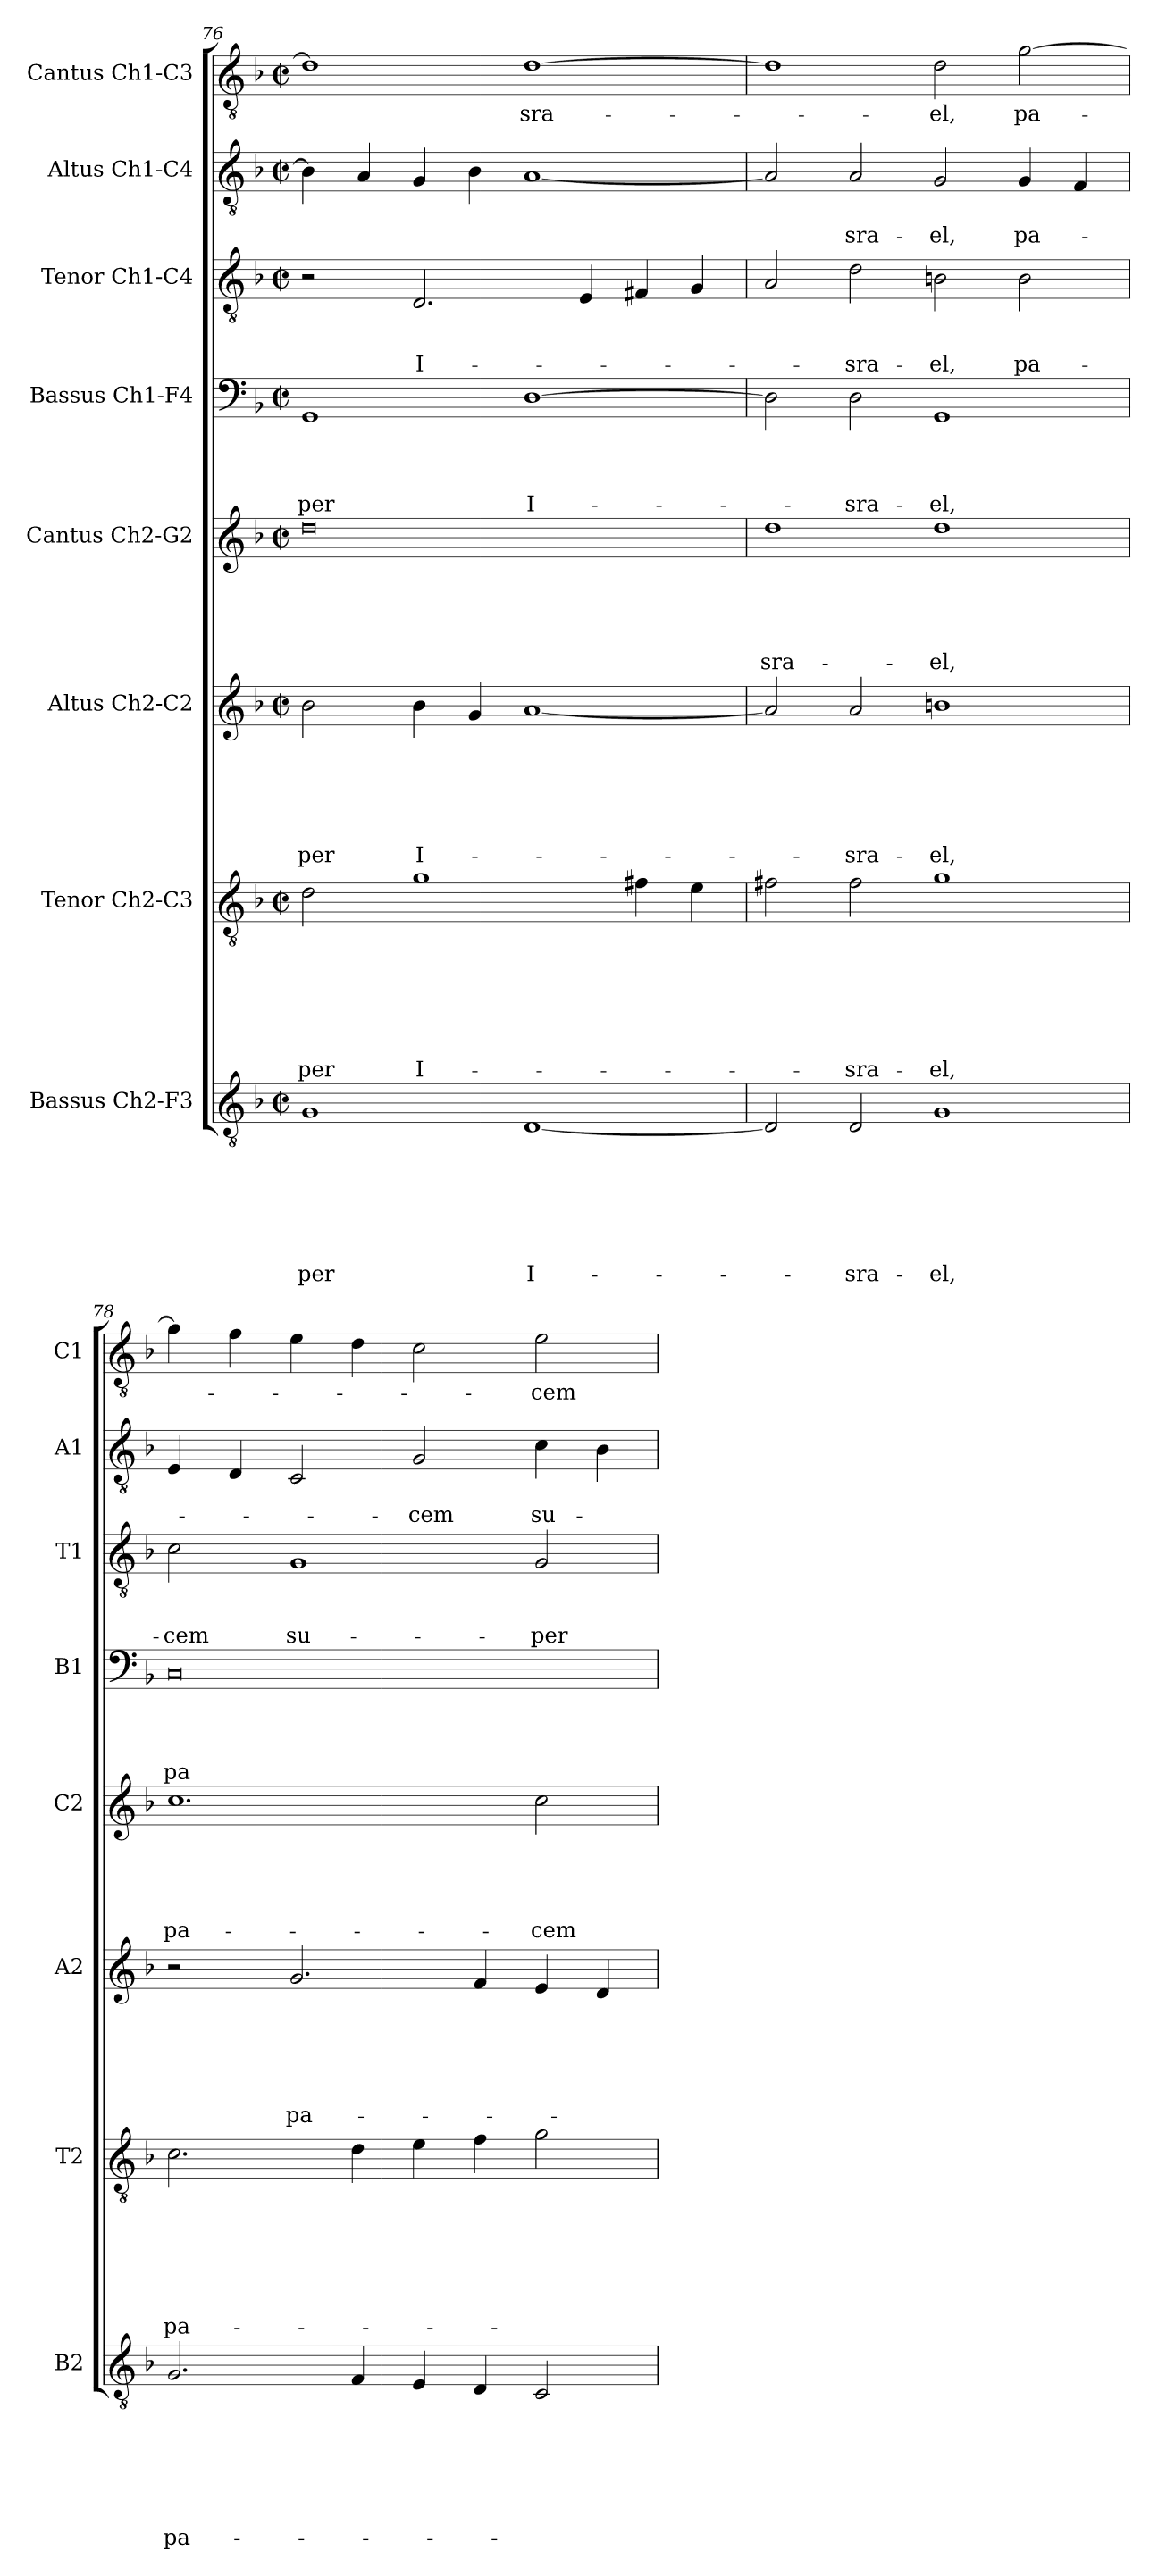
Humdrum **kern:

**kern	**text	**text	**text	**text	**text	**text	**text	**kern	**text	**text	**text	**text	**text	**text	**text	**kern	**text	**text	**text	**text	**text	**text	**kern	**text	**text	**text	**text	**text	**kern	**text	**text	**text	**text	**kern	**text	**text	**text	**kern	**text	**text	**kern	**text
*part8	*part8	*part8	*part8	*part8	*part8	*part8	*part8	*part7	*part7	*part7	*part7	*part7	*part7	*part7	*part7	*part6	*part6	*part6	*part6	*part6	*part6	*part6	*part5	*part5	*part5	*part5	*part5	*part5	*part4	*part4	*part4	*part4	*part4	*part3	*part3	*part3	*part3	*part2	*part2	*part2	*part1	*part1
*staff8	*staff8	*staff8	*staff8	*staff8	*staff8	*staff8	*staff8	*staff7	*staff7	*staff7	*staff7	*staff7	*staff7	*staff7	*staff7	*staff6	*staff6	*staff6	*staff6	*staff6	*staff6	*staff6	*staff5	*staff5	*staff5	*staff5	*staff5	*staff5	*staff4	*staff4	*staff4	*staff4	*staff4	*staff3	*staff3	*staff3	*staff3	*staff2	*staff2	*staff2	*staff1	*staff1
*I"Bassus Ch2-F3	*	*	*	*	*	*	*	*I"Tenor Ch2-C3	*	*	*	*	*	*	*	*I"Altus Ch2-C2	*	*	*	*	*	*	*I"Cantus Ch2-G2	*	*	*	*	*	*I"Bassus Ch1-F4	*	*	*	*	*I"Tenor Ch1-C4	*	*	*	*I"Altus Ch1-C4	*	*	*I"Cantus Ch1-C3	*
*I'B2	*	*	*	*	*	*	*	*I'T2	*	*	*	*	*	*	*	*I'A2	*	*	*	*	*	*	*I'C2	*	*	*	*	*	*I'B1	*	*	*	*	*I'T1	*	*	*	*I'A1	*	*	*I'C1	*
*clefGv2	*	*	*	*	*	*	*	*clefGv2	*	*	*	*	*	*	*	*clefG2	*	*	*	*	*	*	*clefG2	*	*	*	*	*	*clefF4	*	*	*	*	*clefGv2	*	*	*	*clefGv2	*	*	*clefGv2	*
*k[b-]	*	*	*	*	*	*	*	*k[b-]	*	*	*	*	*	*	*	*k[b-]	*	*	*	*	*	*	*k[b-]	*	*	*	*	*	*k[b-]	*	*	*	*	*k[b-]	*	*	*	*k[b-]	*	*	*k[b-]	*
*F:	*	*	*	*	*	*	*	*F:	*	*	*	*	*	*	*	*F:	*	*	*	*	*	*	*F:	*	*	*	*	*	*F:	*	*	*	*	*F:	*	*	*	*F:	*	*	*F:	*
*M2/2	*	*	*	*	*	*	*	*M2/2	*	*	*	*	*	*	*	*M2/2	*	*	*	*	*	*	*M2/2	*	*	*	*	*	*M2/2	*	*	*	*	*M2/2	*	*	*	*M2/2	*	*	*M2/2	*
*met(c|)	*	*	*	*	*	*	*	*met(c|)	*	*	*	*	*	*	*	*met(c|)	*	*	*	*	*	*	*met(c|)	*	*	*	*	*	*met(c|)	*	*	*	*	*met(c|)	*	*	*	*met(c|)	*	*	*met(c|)	*
=76	=76	=76	=76	=76	=76	=76	=76	=76	=76	=76	=76	=76	=76	=76	=76	=76	=76	=76	=76	=76	=76	=76	=76	=76	=76	=76	=76	=76	=76	=76	=76	=76	=76	=76	=76	=76	=76	=76	=76	=76	=76	=76
!	!	!	!	!	!	!	!LO:LY:b	!	!	!	!	!	!	!	!LO:LY:b	!	!	!	!	!	!	!LO:LY:b	!	!	!	!	!	!	!	!	!	!	!LO:LY:b	!	!	!	!	!	!	!	!	!
1G	.	.	.	.	.	.	-per	2d\	.	.	.	.	.	.	-per	2b-\	.	.	.	.	.	-per	0dd	.	.	.	.	.	1GG	.	.	.	-per	2r	.	.	.	4B-\]	.	.	1d]	.
.	.	.	.	.	.	.	.	.	.	.	.	.	.	.	.	.	.	.	.	.	.	.	.	.	.	.	.	.	.	.	.	.	.	.	.	.	.	4A/	.	.	.	.
!	!	!	!	!	!	!	!	!	!	!	!	!	!	!	!LO:LY:b	!	!	!	!	!	!	!LO:LY:b	!	!	!	!	!	!	!	!	!	!	!	!	!	!	!LO:LY:b	!	!	!	!	!
.	.	.	.	.	.	.	.	1g	.	.	.	.	.	.	I-	4b-\	.	.	.	.	.	I-	.	.	.	.	.	.	.	.	.	.	.	2.D/	.	.	I-	4G/	.	.	.	.
.	.	.	.	.	.	.	.	.	.	.	.	.	.	.	.	4g/	.	.	.	.	.	.	.	.	.	.	.	.	.	.	.	.	.	.	.	.	.	4B-\	.	.	.	.
!	!	!	!	!	!	!	!LO:LY:b	!	!	!	!	!	!	!	!	!	!	!	!	!	!	!	!	!	!	!	!	!	!	!	!	!	!LO:LY:b	!	!	!	!	!	!	!	!	!LO:LY:b
[1D	.	.	.	.	.	.	I-	.	.	.	.	.	.	.	.	[1a	.	.	.	.	.	.	.	.	.	.	.	.	[1D	.	.	.	I-	.	.	.	.	[1A	.	.	[1d	-sra-
.	.	.	.	.	.	.	.	.	.	.	.	.	.	.	.	.	.	.	.	.	.	.	.	.	.	.	.	.	.	.	.	.	.	4E/	.	.	.	.	.	.	.	.
.	.	.	.	.	.	.	.	4f#X\	.	.	.	.	.	.	.	.	.	.	.	.	.	.	.	.	.	.	.	.	.	.	.	.	.	4F#X/	.	.	.	.	.	.	.	.
.	.	.	.	.	.	.	.	4e\	.	.	.	.	.	.	.	.	.	.	.	.	.	.	.	.	.	.	.	.	.	.	.	.	.	4G/	.	.	.	.	.	.	.	.
=77	=77	=77	=77	=77	=77	=77	=77	=77	=77	=77	=77	=77	=77	=77	=77	=77	=77	=77	=77	=77	=77	=77	=77	=77	=77	=77	=77	=77	=77	=77	=77	=77	=77	=77	=77	=77	=77	=77	=77	=77	=77	=77
!	!	!	!	!	!	!	!	!	!	!	!	!	!	!	!	!	!	!	!	!	!	!	!	!	!	!	!	!LO:LY:b	!	!	!	!	!	!	!	!	!	!	!	!	!	!
2D/]	.	.	.	.	.	.	.	2f#X\	.	.	.	.	.	.	.	2a/]	.	.	.	.	.	.	1dd	.	.	.	.	-sra-	2D\]	.	.	.	.	2A/	.	.	.	2A/]	.	.	1d]	.
!	!	!	!	!	!	!	!LO:LY:b	!	!	!	!	!	!	!	!LO:LY:b	!	!	!	!	!	!	!LO:LY:b	!	!	!	!	!	!	!	!	!	!	!LO:LY:b	!	!	!	!LO:LY:b	!	!	!LO:LY:b	!	!
2D/	.	.	.	.	.	.	-sra-	2f#\	.	.	.	.	.	.	-sra-	2a/	.	.	.	.	.	-sra-	.	.	.	.	.	.	2D\	.	.	.	-sra-	2d\	.	.	-sra-	2A/	.	-sra-	.	.
!	!	!	!	!	!	!	!LO:LY:b	!	!	!	!	!	!	!	!LO:LY:b	!	!	!	!	!	!	!LO:LY:b	!	!	!	!	!	!LO:LY:b	!	!	!	!	!LO:LY:b	!	!	!	!LO:LY:b	!	!	!LO:LY:b	!	!LO:LY:b
1G	.	.	.	.	.	.	-el,	1g	.	.	.	.	.	.	-el,	1bn	.	.	.	.	.	-el,	1dd	.	.	.	.	-el,	1GG	.	.	.	-el,	2Bn\	.	.	-el,	2G/	.	-el,	2d\	-el,
!	!	!	!	!	!	!	!	!	!	!	!	!	!	!	!	!	!	!	!	!	!	!	!	!	!	!	!	!	!	!	!	!	!	!	!	!	!LO:LY:b	!	!	!LO:LY:b	!	!LO:LY:b
.	.	.	.	.	.	.	.	.	.	.	.	.	.	.	.	.	.	.	.	.	.	.	.	.	.	.	.	.	.	.	.	.	.	2B\	.	.	pa-	4G/	.	pa-	[2g\	pa-
.	.	.	.	.	.	.	.	.	.	.	.	.	.	.	.	.	.	.	.	.	.	.	.	.	.	.	.	.	.	.	.	.	.	.	.	.	.	4F/	.	.	.	.
=78	=78	=78	=78	=78	=78	=78	=78	=78	=78	=78	=78	=78	=78	=78	=78	=78	=78	=78	=78	=78	=78	=78	=78	=78	=78	=78	=78	=78	=78	=78	=78	=78	=78	=78	=78	=78	=78	=78	=78	=78	=78	=78
!	!	!	!	!	!	!	!LO:LY:b	!	!	!	!	!	!	!	!LO:LY:b	!	!	!	!	!	!	!	!	!	!	!	!	!LO:LY:b	!	!	!	!	!LO:LY:b	!	!	!	!LO:LY:b	!	!	!	!	!
2.G/	.	.	.	.	.	.	pa-	2.c\	.	.	.	.	.	.	pa-	2r	.	.	.	.	.	.	1.cc	.	.	.	.	pa-	0C	.	.	.	pa-	2c\	.	.	-cem	4E/	.	.	4g\]	.
.	.	.	.	.	.	.	.	.	.	.	.	.	.	.	.	.	.	.	.	.	.	.	.	.	.	.	.	.	.	.	.	.	.	.	.	.	.	4D/	.	.	4f\	.
!	!	!	!	!	!	!	!	!	!	!	!	!	!	!	!	!	!	!	!	!	!	!LO:LY:b	!	!	!	!	!	!	!	!	!	!	!	!	!	!	!LO:LY:b	!	!	!	!	!
.	.	.	.	.	.	.	.	.	.	.	.	.	.	.	.	2.g/	.	.	.	.	.	pa-	.	.	.	.	.	.	.	.	.	.	.	1G	.	.	su-	2C/	.	.	4e\	.
4F/	.	.	.	.	.	.	.	4d\	.	.	.	.	.	.	.	.	.	.	.	.	.	.	.	.	.	.	.	.	.	.	.	.	.	.	.	.	.	.	.	.	4d\	.
!	!	!	!	!	!	!	!	!	!	!	!	!	!	!	!	!	!	!	!	!	!	!	!	!	!	!	!	!	!	!	!	!	!	!	!	!	!	!	!	!LO:LY:b	!	!
4E/	.	.	.	.	.	.	.	4e\	.	.	.	.	.	.	.	.	.	.	.	.	.	.	.	.	.	.	.	.	.	.	.	.	.	.	.	.	.	2G/	.	-cem	2c\	.
4D/	.	.	.	.	.	.	.	4f\	.	.	.	.	.	.	.	4f/	.	.	.	.	.	.	.	.	.	.	.	.	.	.	.	.	.	.	.	.	.	.	.	.	.	.
!	!	!	!	!	!	!	!	!	!	!	!	!	!	!	!	!	!	!	!	!	!	!	!	!	!	!	!	!LO:LY:b	!	!	!	!	!	!	!	!	!LO:LY:b	!	!	!LO:LY:b	!	!LO:LY:b
2C/	.	.	.	.	.	.	.	2g\	.	.	.	.	.	.	.	4e/	.	.	.	.	.	.	2cc\	.	.	.	.	-cem	.	.	.	.	.	2G/	.	.	-per	4c\	.	su-	2e\	-cem
.	.	.	.	.	.	.	.	.	.	.	.	.	.	.	.	4d/	.	.	.	.	.	.	.	.	.	.	.	.	.	.	.	.	.	.	.	.	.	4B-\	.	.	.	.
=	=	=	=	=	=	=	=	=	=	=	=	=	=	=	=	=	=	=	=	=	=	=	=	=	=	=	=	=	=	=	=	=	=	=	=	=	=	=	=	=	=	=
*-	*-	*-	*-	*-	*-	*-	*-	*-	*-	*-	*-	*-	*-	*-	*-	*-	*-	*-	*-	*-	*-	*-	*-	*-	*-	*-	*-	*-	*-	*-	*-	*-	*-	*-	*-	*-	*-	*-	*-	*-	*-	*-
